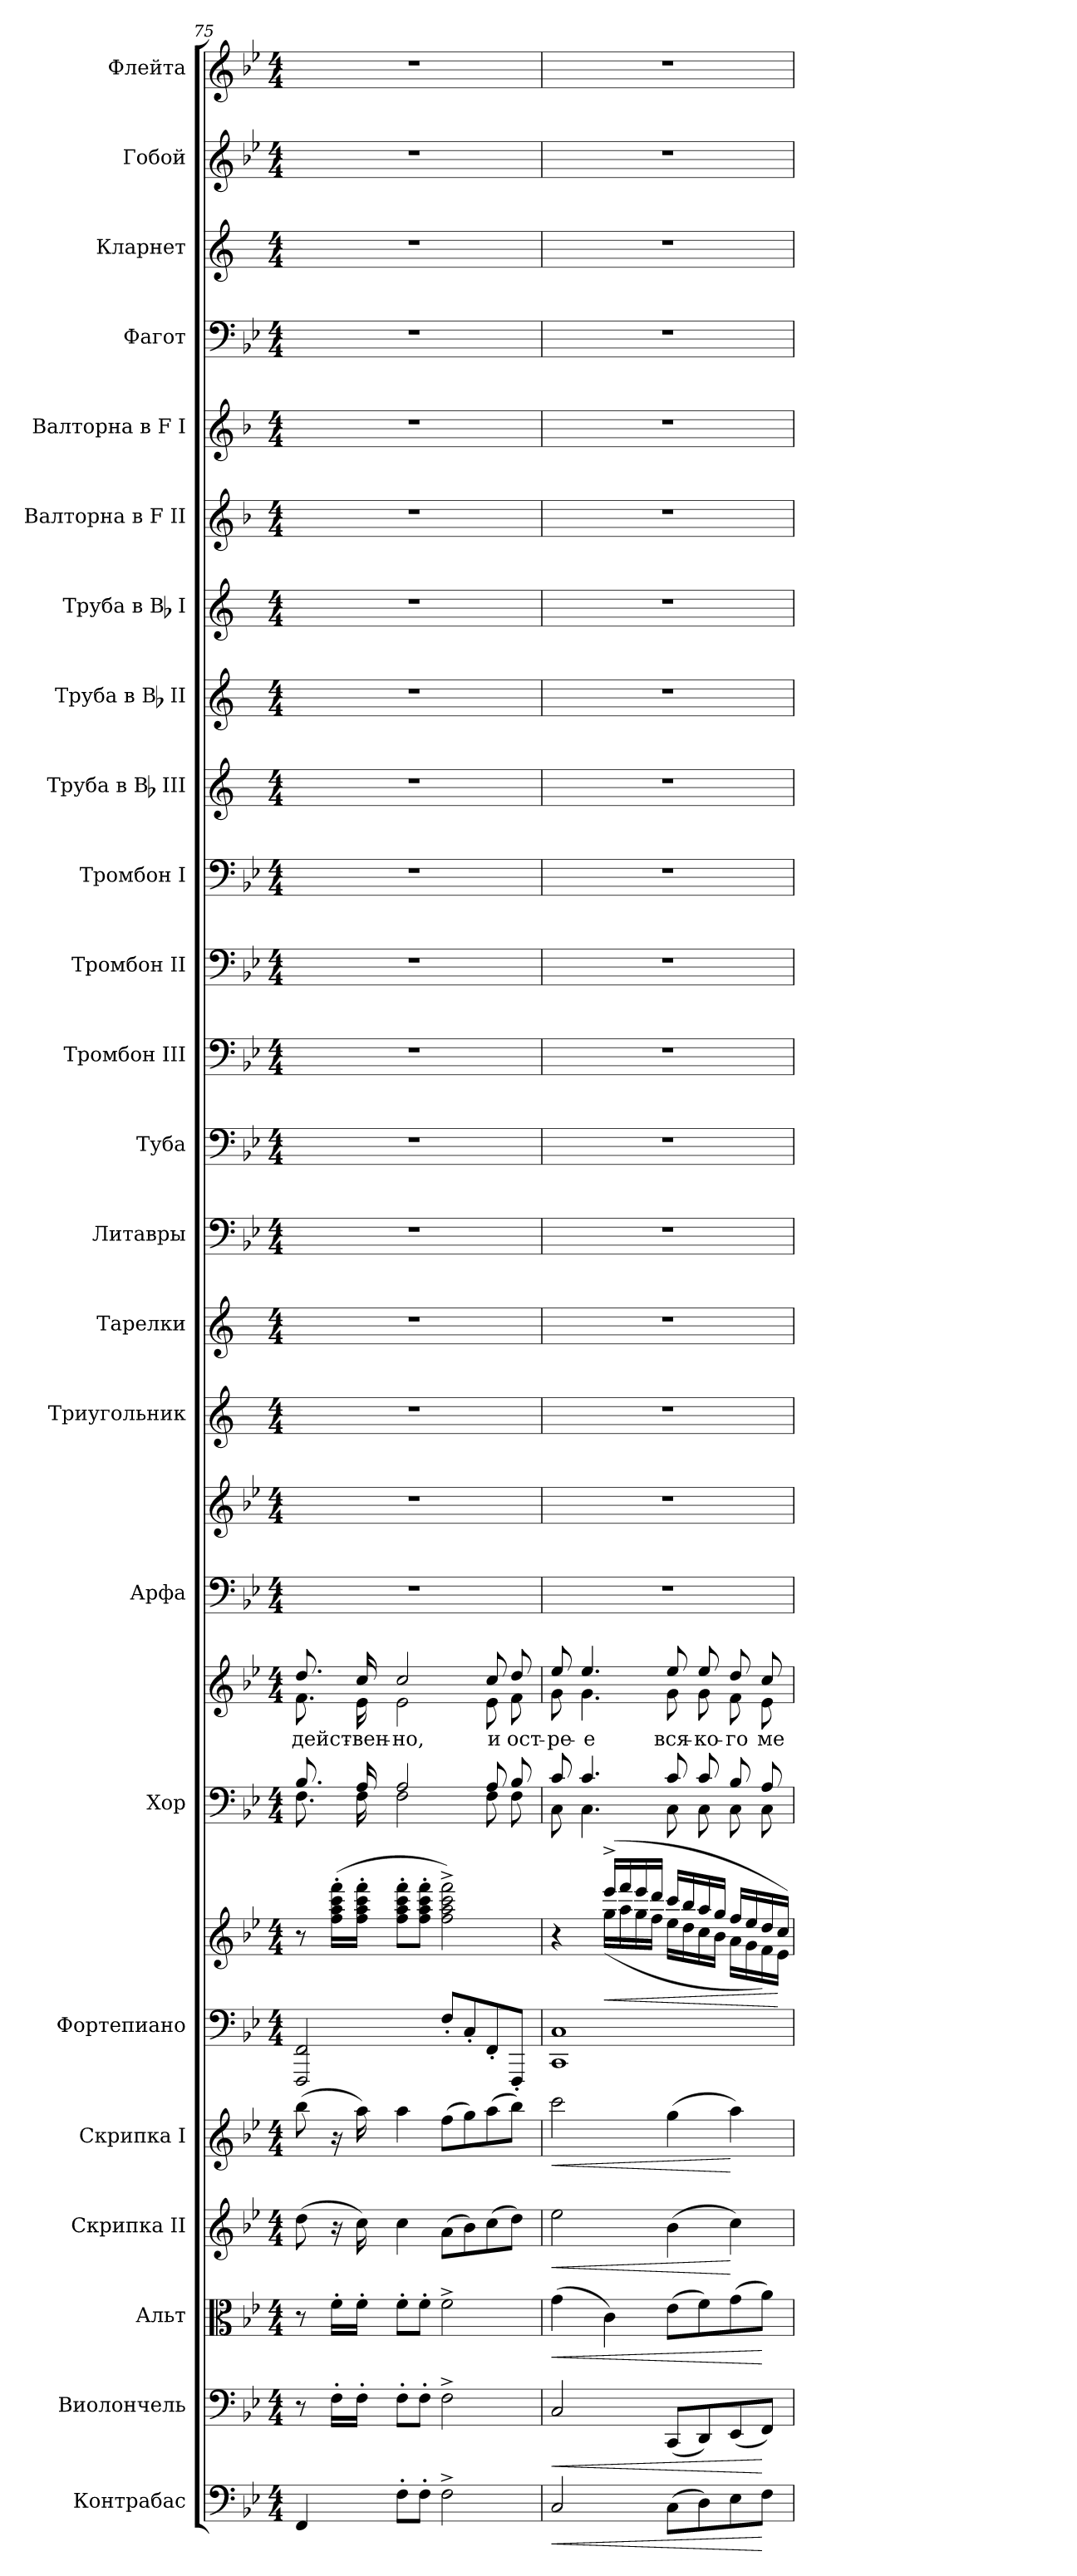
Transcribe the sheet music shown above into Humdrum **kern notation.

**kern	**dynam	**kern	**dynam	**kern	**dynam	**kern	**dynam	**kern	**dynam	**kern	**kern	**dynam	**kern	**kern	**text	**kern	**kern	**kern	**kern	**kern	**kern	**kern	**kern	**kern	**kern	**kern	**kern	**kern	**kern	**kern	**kern	**kern	**kern
*part24	*part24	*part23	*part23	*part22	*part22	*part21	*part21	*part20	*part20	*part19	*part19	*part19	*part18	*part18	*part18	*part17	*part17	*part16	*part15	*part14	*part13	*part12	*part11	*part10	*part9	*part8	*part7	*part6	*part5	*part4	*part3	*part2	*part1
*staff27	*staff27	*staff26	*staff26	*staff25	*staff25	*staff24	*staff24	*staff23	*staff23	*staff22	*staff21	*staff21/22	*staff20	*staff19	*staff19	*staff18	*staff17	*staff16	*staff15	*staff14	*staff13	*staff12	*staff11	*staff10	*staff9	*staff8	*staff7	*staff6	*staff5	*staff4	*staff3	*staff2	*staff1
*I"Контрабас	*	*I"Виолончель	*	*I"Альт	*	*I"Скрипка II	*	*I"Скрипка I	*	*I"Фортепиано	*	*	*I"Хор	*	*	*I"Арфа	*	*I"Триугольник	*I"Тарелки	*I"Литавры	*I"Туба	*I"Тромбон III	*I"Тромбон II	*I"Тромбон I	*I"Труба в Bb III	*I"Труба в Bb II	*I"Труба в Bb I	*I"Валторна в F II	*I"Валторна в F I	*I"Фагот	*I"Кларнет	*I"Гобой	*I"Флейта
*	*	*	*	*	*	*	*	*	*	*	*	*	*	*	*	*	*	*	*	*	*	*I'Тромб. III	*I'Тромб. II	*I'Тромб. I	*I'Тр. III	*I'Тр. II	*I'Тр. I	*I'Валт. II	*I'Влт. I	*	*	*	*
*clefF4	*	*clefF4	*	*clefC3	*	*clefG2	*	*clefG2	*	*clefF4	*clefG2	*	*clefF4	*clefG2	*	*clefF4	*clefG2	*clefG2	*clefG2	*clefF4	*clefF4	*clefF4	*clefF4	*clefF4	*clefG2	*clefG2	*clefG2	*clefG2	*clefG2	*clefF4	*clefG2	*clefG2	*clefG2
*ITrd7c12	*	*	*	*	*	*	*	*	*	*	*	*	*	*	*	*	*	*	*	*	*	*	*	*	*ITrd1c2	*ITrd1c2	*ITrd1c2	*ITrd4c7	*ITrd4c7	*	*ITrd1c2	*	*
*k[b-e-]	*	*k[b-e-]	*	*k[b-e-]	*	*k[b-e-]	*	*k[b-e-]	*	*k[b-e-]	*k[b-e-]	*	*k[b-e-]	*k[b-e-]	*	*k[b-e-]	*k[b-e-]	*k[]	*k[]	*k[b-e-]	*k[b-e-]	*k[b-e-]	*k[b-e-]	*k[b-e-]	*k[b-e-]	*k[b-e-]	*k[b-e-]	*k[b-e-]	*k[b-e-]	*k[b-e-]	*k[b-e-]	*k[b-e-]	*k[b-e-]
*B-:	*	*B-:	*	*B-:	*	*B-:	*	*B-:	*	*B-:	*B-:	*	*B-:	*B-:	*	*B-:	*B-:	*C:	*C:	*B-:	*B-:	*B-:	*B-:	*B-:	*B-:	*B-:	*B-:	*B-:	*B-:	*B-:	*B-:	*B-:	*B-:
*M4/4	*	*M4/4	*	*M4/4	*	*M4/4	*	*M4/4	*	*M4/4	*M4/4	*	*M4/4	*M4/4	*	*M4/4	*M4/4	*M4/4	*M4/4	*M4/4	*M4/4	*M4/4	*M4/4	*M4/4	*M4/4	*M4/4	*M4/4	*M4/4	*M4/4	*M4/4	*M4/4	*M4/4	*M4/4
=75	=75	=75	=75	=75	=75	=75	=75	=75	=75	=75	=75	=75	=75	=75	=75	=75	=75	=75	=75	=75	=75	=75	=75	=75	=75	=75	=75	=75	=75	=75	=75	=75	=75
*	*	*	*	*	*	*	*	*	*	*	*	*	*^	*	*	*	*	*	*	*	*	*	*	*	*	*	*	*	*	*	*	*	*
!	!	!	!	!	!	!	!	!	!	!	!	!	!	!	!	!LO:LY:b:color=#000000	!	!	!	!	!	!	!	!	!	!	!	!	!	!	!	!	!	!
*	*	*	*	*	*	*	*	*	*	*	*	*	*	*	*^	*	*	*	*	*	*	*	*	*	*	*	*	*	*	*	*	*	*	*
4FFFi/	.	8r	.	8r	.	(8ddi\	.	(8bb-i\	.	2FFFi/ 2FFi	8r	.	8.B-i/	8.Fi\	8.ddi/	8.fi\	дейст-	1r	1r	1r	1r	1r	1r	1r	1r	1r	1r	1r	1r	1r	1r	1r	1r	1r	1r
.	.	16F'i\LL	.	16f'i\LL	.	16r	.	16r	.	.	(16ffi\' 16aai' 16ccci' 16fffi'LL	.	.	.	.	.	.	.	.	.	.	.	.	.	.	.	.	.	.	.	.	.	.	.	.
!	!	!	!	!	!	!	!	!	!	!	!	!	!	!	!	!	!LO:LY:b:color=#000000	!	!	!	!	!	!	!	!	!	!	!	!	!	!	!	!	!	!
.	.	16F'i\JJ	.	16f'i\JJ	.	16cci\)	.	16aai\)	.	.	16ffi\' 16aai' 16ccci' 16fffi'JJ	.	16Ai/	16Fi\	16cci/	16e-i\	-вен-	.	.	.	.	.	.	.	.	.	.	.	.	.	.	.	.	.	.
!	!	!	!	!	!	!	!	!	!	!	!	!	!	!	!	!	!LO:LY:b:color=#000000	!	!	!	!	!	!	!	!	!	!	!	!	!	!	!	!	!	!
8FF'i\L	.	8F'i\L	.	8f'i\L	.	4cci\	.	4aai\	.	.	8ffi\' 8aai' 8ccci' 8fffi'L	.	2Ai/	2Fi\	2cci/	2e-i\	-но,	.	.	.	.	.	.	.	.	.	.	.	.	.	.	.	.	.	.
8FF'i\J	.	8F'i\J	.	8f'i\J	.	.	.	.	.	.	8ffi\' 8aai' 8ccci' 8fffi'J	.	.	.	.	.	.	.	.	.	.	.	.	.	.	.	.	.	.	.	.	.	.	.	.
2FF^i\	.	2F^i\	.	2f^i\	.	(8ai\L	.	(8ffi\L	.	8F'i/L	2ffi\^ 2aai^ 2ccci^ 2fffi^)	.	.	.	.	.	.	.	.	.	.	.	.	.	.	.	.	.	.	.	.	.	.	.	.
.	.	.	.	.	.	8b-i\)	.	8ggi\)	.	8C'i/	.	.	.	.	.	.	.	.	.	.	.	.	.	.	.	.	.	.	.	.	.	.	.	.	.
!	!	!	!	!	!	!	!	!	!	!	!	!	!	!	!	!	!LO:LY:b:color=#000000	!	!	!	!	!	!	!	!	!	!	!	!	!	!	!	!	!	!
.	.	.	.	.	.	(8cci\	.	(8aai\	.	8FF'i/	.	.	8Ai/	8Fi\	8cci/	8e-i\	и	.	.	.	.	.	.	.	.	.	.	.	.	.	.	.	.	.	.
!	!	!	!	!	!	!	!	!	!	!	!	!	!	!	!	!	!LO:LY:b:color=#000000	!	!	!	!	!	!	!	!	!	!	!	!	!	!	!	!	!	!
.	.	.	.	.	.	8ddi\J)	.	8bb-i\J)	.	8FFF'i/J	.	.	8B-i/	8Fi\	8ddi/	8fi\	ост-	.	.	.	.	.	.	.	.	.	.	.	.	.	.	.	.	.	.
=76	=76	=76	=76	=76	=76	=76	=76	=76	=76	=76	=76	=76	=76	=76	=76	=76	=76	=76	=76	=76	=76	=76	=76	=76	=76	=76	=76	=76	=76	=76	=76	=76	=76	=76	=76
!	!LO:HP:b	!	!LO:HP:b	!	!LO:HP:b	!	!LO:HP:b	!	!LO:HP:b	!	!	!	!	!	!	!	!	!	!	!	!	!	!	!	!	!	!	!	!	!	!	!	!	!	!
*	*	*	*	*	*	*	*	*	*	*	*^	*	*	*	*	*	*	*	*	*	*	*	*	*	*	*	*	*	*	*	*	*	*	*	*
!	!	!	!	!	!	!	!	!	!	!	!	!	!	!	!	!	!	!LO:LY:b:color=#000000	!	!	!	!	!	!	!	!	!	!	!	!	!	!	!	!	!	!
2CCi/	<	2Ci/	<	(4gi\	<	2ee-i\	<	2ccci\	<	1CCi 1Ci	4r	4ryy	.	8ci/	8Ci\	8ee-i/	8gi\	-ре-	1r	1r	1r	1r	1r	1r	1r	1r	1r	1r	1r	1r	1r	1r	1r	1r	1r	1r
!	!	!	!	!	!	!	!	!	!	!	!	!	!	!	!	!	!	!LO:LY:b:color=#000000	!	!	!	!	!	!	!	!	!	!	!	!	!	!	!	!	!	!
.	.	.	.	.	.	.	.	.	.	.	.	.	.	4.ci/	4.Ci\	4.ee-i/	4.gi\	-е	.	.	.	.	.	.	.	.	.	.	.	.	.	.	.	.	.	.
!	!	!	!	!	!	!	!	!	!	!	!	!	!LO:HP:b	!	!	!	!	!	!	!	!	!	!	!	!	!	!	!	!	!	!	!	!	!	!	!
.	.	.	.	4ci\)	.	.	.	.	.	.	(16eee-^i/LL	(16ggi\LL	<	.	.	.	.	.	.	.	.	.	.	.	.	.	.	.	.	.	.	.	.	.	.	.
.	.	.	.	.	.	.	.	.	.	.	16fffi/	16aai\	.	.	.	.	.	.	.	.	.	.	.	.	.	.	.	.	.	.	.	.	.	.	.	.
.	.	.	.	.	.	.	.	.	.	.	16eee-i/	16ggi\	.	.	.	.	.	.	.	.	.	.	.	.	.	.	.	.	.	.	.	.	.	.	.	.
.	.	.	.	.	.	.	.	.	.	.	16dddi/JJ	16ffi\JJ	.	.	.	.	.	.	.	.	.	.	.	.	.	.	.	.	.	.	.	.	.	.	.	.
!	!	!	!	!	!	!	!	!	!	!	!	!	!	!	!	!	!	!LO:LY:b:color=#000000	!	!	!	!	!	!	!	!	!	!	!	!	!	!	!	!	!	!
(8CCi\L	.	(8CCi/L	.	(8e-i\L	.	(4b-i\	.	(4ggi\	.	.	16ccci/LL	16ee-i\LL	.	8ci/	8Ci\	8ee-i/	8gi\	вся-	.	.	.	.	.	.	.	.	.	.	.	.	.	.	.	.	.	.
.	.	.	.	.	.	.	.	.	.	.	16bb-i/	16ddi\	.	.	.	.	.	.	.	.	.	.	.	.	.	.	.	.	.	.	.	.	.	.	.	.
!	!	!	!	!	!	!	!	!	!	!	!	!	!	!	!	!	!	!LO:LY:b:color=#000000	!	!	!	!	!	!	!	!	!	!	!	!	!	!	!	!	!	!
8DDi\)	.	8DDi/)	.	8fi\)	.	.	.	.	.	.	16aai/	16cci\	.	8ci/	8Ci\	8ee-i/	8gi\	-ко-	.	.	.	.	.	.	.	.	.	.	.	.	.	.	.	.	.	.
.	.	.	.	.	.	.	.	.	.	.	16ggi/JJ	16b-i\JJ	.	.	.	.	.	.	.	.	.	.	.	.	.	.	.	.	.	.	.	.	.	.	.	.
!	!	!	!	!	!	!	!	!	!	!	!	!	!	!	!	!	!	!LO:LY:b:color=#000000	!	!	!	!	!	!	!	!	!	!	!	!	!	!	!	!	!	!
8EE-i\	.	(8EE-i/	.	(8gi\	.	4cci\)	[	4aai\)	[	.	16ffi/LL	16ai\LL	.	8B-i/	8Ci\	8ddi/	8fi\	-го	.	.	.	.	.	.	.	.	.	.	.	.	.	.	.	.	.	.
.	.	.	.	.	.	.	.	.	.	.	16ee-i/	16gi\	.	.	.	.	.	.	.	.	.	.	.	.	.	.	.	.	.	.	.	.	.	.	.	.
!	!	!	!	!	!	!	!	!	!	!	!	!	!	!	!	!	!	!LO:LY:b:color=#000000	!	!	!	!	!	!	!	!	!	!	!	!	!	!	!	!	!	!
8FFi\J	[	8FFi/J)	[	8ai\J)	[	.	.	.	.	.	16ddi/	16fi\)	.	8Ai/	8Ci\	8cci/	8e-i\	ме-	.	.	.	.	.	.	.	.	.	.	.	.	.	.	.	.	.	.
.	.	.	.	.	.	.	.	.	.	.	16cci/JJ)	16e-i\JJ	[	.	.	.	.	.	.	.	.	.	.	.	.	.	.	.	.	.	.	.	.	.	.	.
*	*	*	*	*	*	*	*	*	*	*	*v	*v	*	*	*	*	*	*	*	*	*	*	*	*	*	*	*	*	*	*	*	*	*	*	*	*
*	*	*	*	*	*	*	*	*	*	*	*	*	*v	*v	*	*	*	*	*	*	*	*	*	*	*	*	*	*	*	*	*	*	*	*	*
*	*	*	*	*	*	*	*	*	*	*	*	*	*	*v	*v	*	*	*	*	*	*	*	*	*	*	*	*	*	*	*	*	*	*	*
=	=	=	=	=	=	=	=	=	=	=	=	=	=	=	=	=	=	=	=	=	=	=	=	=	=	=	=	=	=	=	=	=	=
*-	*-	*-	*-	*-	*-	*-	*-	*-	*-	*-	*-	*-	*-	*-	*-	*-	*-	*-	*-	*-	*-	*-	*-	*-	*-	*-	*-	*-	*-	*-	*-	*-	*-
